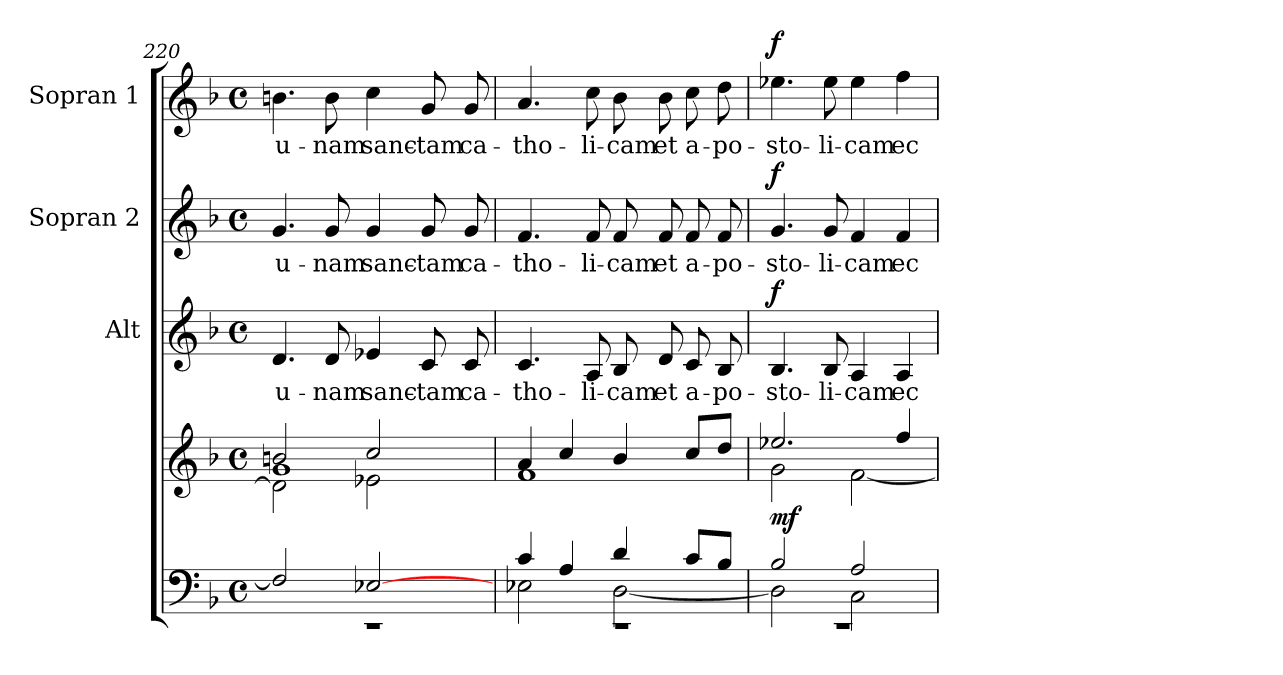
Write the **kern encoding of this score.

**kern	**kern	**dynam	**kern	**text	**dynam	**kern	**text	**dynam	**kern	**text	**dynam
*part4	*part4	*part4	*part3	*part3	*part3	*part2	*part2	*part2	*part1	*part1	*part1
*staff5	*staff4	*staff4/5	*staff3	*staff3	*staff3	*staff2	*staff2	*staff2	*staff1	*staff1	*staff1
*	*	*	*I"Alt	*	*	*I"Sopran 2	*	*	*I"Sopran 1	*	*
*	*	*	*I'A.	*	*	*I'S. 2	*	*	*I'S. 1	*	*
*clefF4	*clefG2	*	*clefG2	*	*	*clefG2	*	*	*clefG2	*	*
*k[b-]	*k[b-]	*	*k[b-]	*	*	*k[b-]	*	*	*k[b-]	*	*
*F:	*F:	*	*F:	*	*	*F:	*	*	*F:	*	*
*M4/4	*M4/4	*	*M4/4	*	*	*M4/4	*	*	*M4/4	*	*
*met(c)	*met(c)	*	*met(c)	*	*	*met(c)	*	*	*met(c)	*	*
=220	=220	=220	=220	=220	=220	=220	=220	=220	=220	=220	=220
*^	*^	*	*	*	*	*	*	*	*	*	*
*	*	*	*^	*	*	*	*	*	*	*	*	*	*
!	!	!	!	!	!	!	!LO:LY:b	!	!	!LO:LY:b	!	!	!LO:LY:b	!
2F/]	1rEE	2bn/	2d\]	1g	.	4.d/	u-	.	4.g/	u-	.	4.bn\	u-	.
!	!	!	!	!	!	!	!LO:LY:b	!	!	!LO:LY:b	!	!	!LO:LY:b	!
.	.	.	.	.	.	8d/	-nam	.	8g/	-nam	.	8b\	-nam	.
!	!	!	!	!	!	!	!LO:LY:b	!	!	!LO:LY:b	!	!	!LO:LY:b	!
[>2E-X/	.	2cc/	2e-X\	.	.	4e-X/	sanc-	.	4g/	sanc-	.	4cc\	sanc-	.
!	!	!	!	!	!	!	!LO:LY:b	!	!	!LO:LY:b	!	!	!LO:LY:b	!
.	.	.	.	.	.	8c/	-tam	.	8g/	-tam	.	8g/	-tam	.
!	!	!	!	!	!	!	!LO:LY:b	!	!	!LO:LY:b	!	!	!LO:LY:b	!
.	.	.	.	.	.	8c/	ca-	.	8g/	ca-	.	8g/	ca-	.
*	*	*	*v	*v	*	*	*	*	*	*	*	*	*	*
=221	=221	=221	=221	=221	=221	=221	=221	=221	=221	=221	=221	=221	=221
*	*^	*	*	*	*	*	*	*	*	*	*	*	*
!	!	!	!	!	!	!	!LO:LY:b	!	!	!LO:LY:b	!	!	!LO:LY:b	!
4c/	2E-X\	1rEE	4a/	1f	.	4.c/	-tho-	.	4.f/	-tho-	.	4.a/	-tho-	.
4A/	.	.	4cc/	.	.	.	.	.	.	.	.	.	.	.
!	!	!	!	!	!	!	!LO:LY:b	!	!	!LO:LY:b	!	!	!LO:LY:b	!
.	.	.	.	.	.	8A/	-li-	.	8f/	-li-	.	8cc\	-li-	.
!	!	!	!	!	!	!	!LO:LY:b	!	!	!LO:LY:b	!	!	!LO:LY:b	!
4d/	[<2D\	.	4b-/	.	.	8B-/	-cam	.	8f/	-cam	.	8b-\	-cam	.
!	!	!	!	!	!	!	!LO:LY:b	!	!	!LO:LY:b	!	!	!LO:LY:b	!
.	.	.	.	.	.	8d/	et	.	8f/	et	.	8b-\	et	.
!	!	!	!	!	!	!	!LO:LY:b	!	!	!LO:LY:b	!	!	!LO:LY:b	!
8c/L	.	.	8cc/L	.	.	8c/	a-	.	8f/	a-	.	8cc\	a-	.
!	!	!	!	!	!	!	!LO:LY:b	!	!	!LO:LY:b	!	!	!LO:LY:b	!
8B-/J	.	.	8dd/J	.	.	8B-/	-po-	.	8f/	-po-	.	8dd\	-po-	.
=222	=222	=222	=222	=222	=222	=222	=222	=222	=222	=222	=222	=222	=222	=222
!	!	!	!	!	!LO:DY:b	!	!LO:LY:b	!LO:DY:a	!	!LO:LY:b	!LO:DY:a	!	!LO:LY:b	!LO:DY:a
2B-/	2D\]	1rEE	2.ee-X/	2g\	mf	4.B-/	-sto-	f	4.g/	-sto-	f	4.ee-X\	-sto-	f
!	!	!	!	!	!	!	!LO:LY:b	!	!	!LO:LY:b	!	!	!LO:LY:b	!
.	.	.	.	.	.	8B-/	-li-	.	8g/	-li-	.	8ee-\	-li-	.
!	!	!	!	!	!	!	!LO:LY:b	!	!	!LO:LY:b	!	!	!LO:LY:b	!
2A/	2C\	.	.	[<2f\	.	4A/	-cam	.	4f/	-cam	.	4ee-\	-cam	.
!	!	!	!	!	!	!	!LO:LY:b	!	!	!LO:LY:b	!	!	!LO:LY:b	!
.	.	.	4ff/	.	.	4A/	ec-	.	4f/	ec-	.	4ff\	ec-	.
*v	*v	*v	*	*	*	*	*	*	*	*	*	*	*	*
*	*v	*v	*	*	*	*	*	*	*	*	*	*
=	=	=	=	=	=	=	=	=	=	=	=
*-	*-	*-	*-	*-	*-	*-	*-	*-	*-	*-	*-
